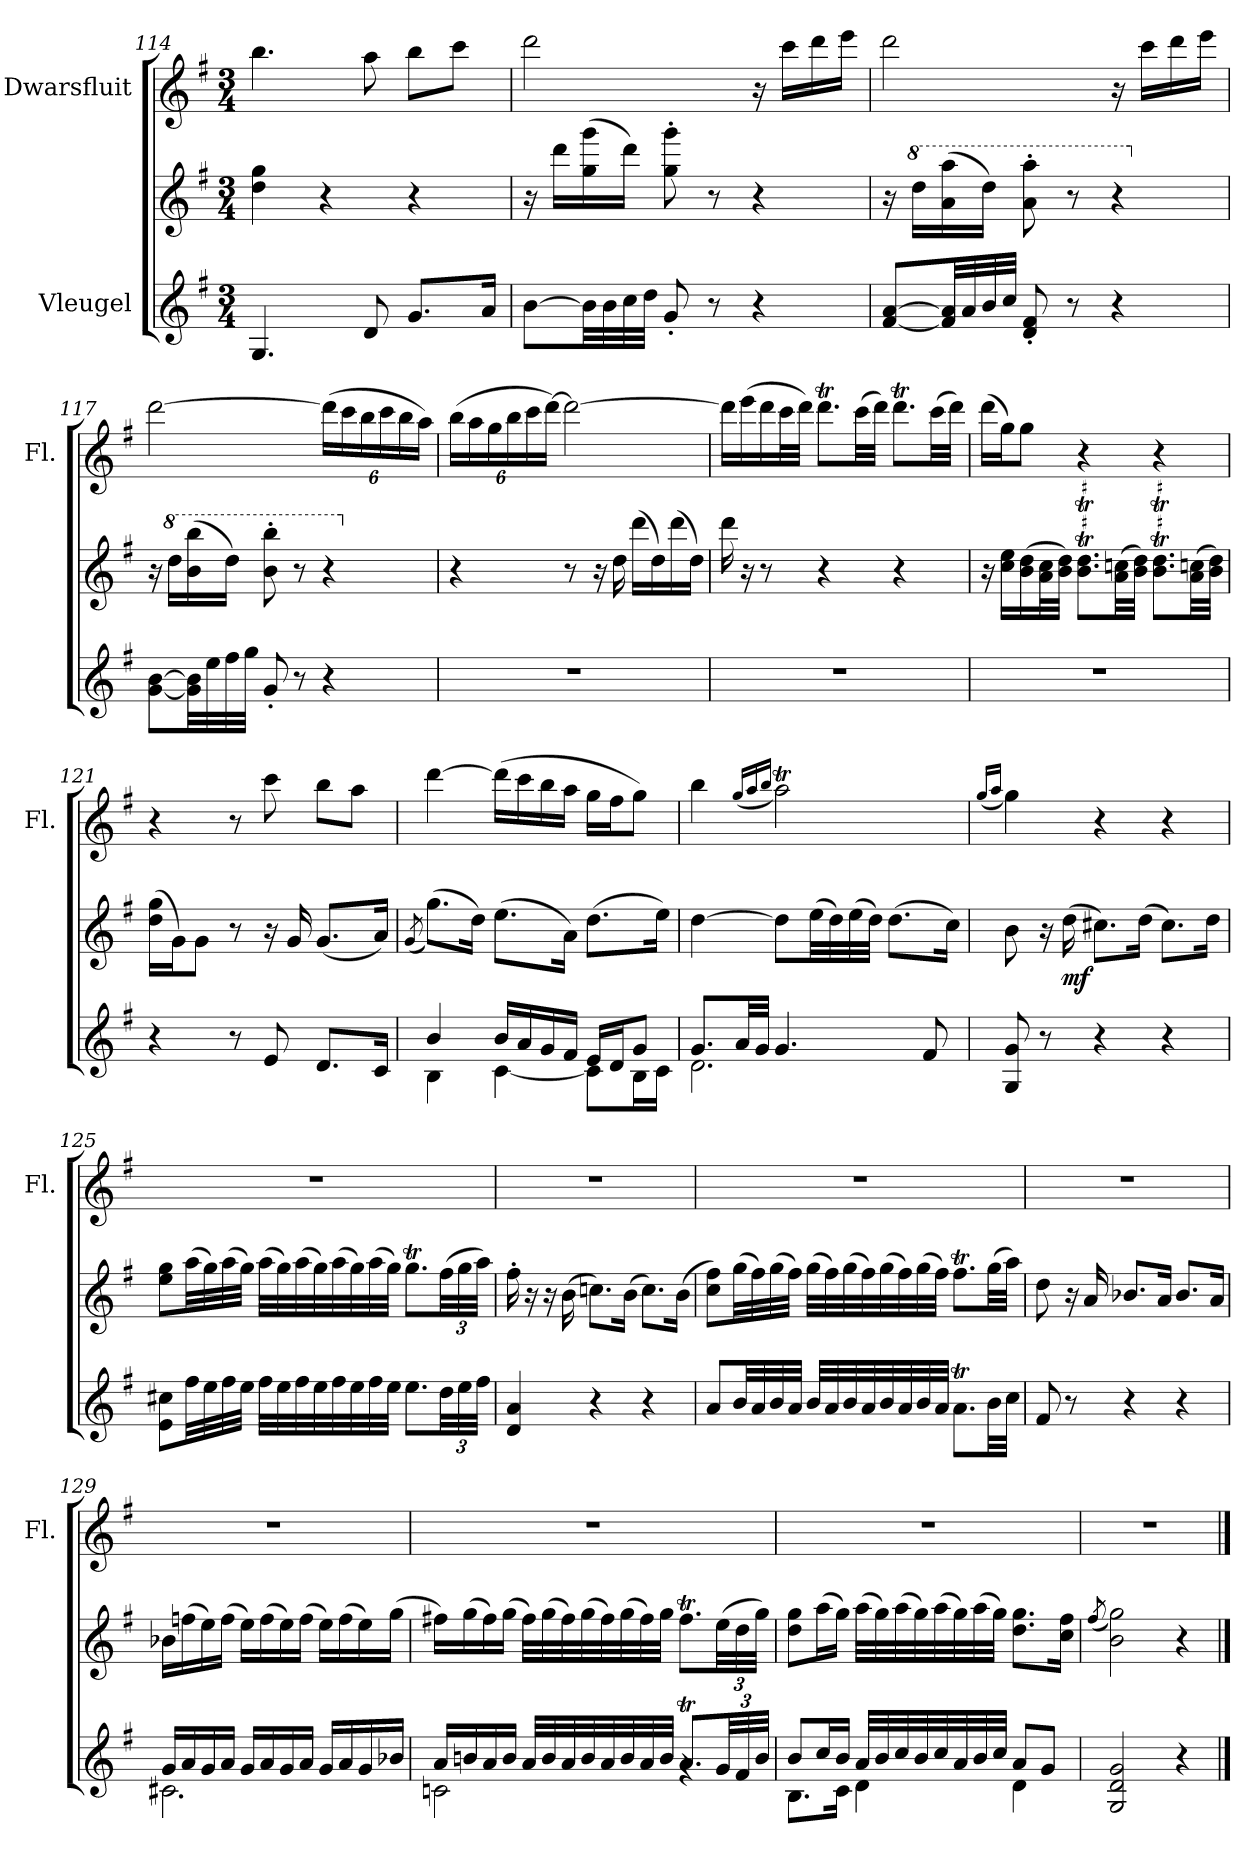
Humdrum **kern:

**kern	**kern	**dynam	**kern
*part2	*part2	*part2	*part1
*staff3	*staff2	*staff2/3	*staff1
*I"Vleugel	*	*	*I"Dwarsfluit
*	*	*	*I'Fl.
*clefG2	*clefG2	*	*clefG2
*k[f#]	*k[f#]	*	*k[f#]
*M3/4	*M3/4	*	*M3/4
=114	=114	=114	=114
4.G/	4dd\ 4gg\	.	4.bb\
.	4r	.	.
8d/	.	.	8aa\
8.g/L	4r	.	8bb\L
.	.	.	8ccc\J
16a/Jk	.	.	.
!!LO:LB:g=z
=115	=115	=115	=115
[8b\L	16r	.	2ddd\
.	16ddd\LL	.	.
32b\LL]	(16gg\ 16ggg\	.	.
32b\	.	.	.
32cc\	16ddd\JJ)	.	.
32dd\JJJ	.	.	.
8g'/	8gg\' 8ggg\'	.	.
8r	8r	.	.
4r	4r	.	16r
.	.	.	16ccc\LL
.	.	.	16ddd\
.	.	.	16eee\JJ
=116	=116	=116	=116
[8f#/ [8a/L	16r	.	2ddd\
*	*8va	*	*
.	16ddd\LL	.	.
32f#/] 32a/]LL	(16aa\ 16aaa\	.	.
32a/	.	.	.
32b/	16ddd\JJ)	.	.
32cc/JJJ	.	.	.
8d/' 8f#/'	8aa\' 8aaa\'	.	.
8r	8r	.	.
4r	4r	.	16r
.	.	.	16ccc\LL
.	.	.	16ddd\
.	.	.	16eee\JJ
=117	=117	=117	=117
*	*X8va	*	*
[8g\ [8b\L	16r	.	[2ddd\
*	*8va	*	*
.	16ddd\LL	.	.
32g\] 32b\]LL	(16bb\ 16bbb\	.	.
32ee\	.	.	.
32ff#\	16ddd\JJ)	.	.
32gg\JJJ	.	.	.
8g'/	8bb\' 8bbb\'	.	.
8r	8r	.	.
*	*	*	*Xbrackettup
4r	4r	.	(24ddd\LL]
.	.	.	24ccc\
.	.	.	24bb\
.	.	.	24ccc\
.	.	.	24bb\
.	.	.	24aa\JJ)
!!LO:LB:g=z
=118	=118	=118	=118
*	*X8va	*	*
2.r	4r	.	(24bb\LL
.	.	.	24aa\
.	.	.	24gg\
.	.	.	24bb\
.	.	.	24ccc\
.	.	.	[24ddd\JJ)
.	8r	.	2ddd\_
.	16r	.	.
.	16dd\	.	.
.	(16ddd\LL	.	.
.	16dd\)	.	.
.	(16ddd\	.	.
.	16dd\JJ)	.	.
=119	=119	=119	=119
2.r	16ddd\	.	16ddd\LL]
.	16r	.	(16eee\
.	8r	.	16ddd\
.	.	.	32ccc\L
.	.	.	32ddd\JJJ)
.	4r	.	8.dddT\L
.	.	.	(32ccc\LL
.	.	.	32ddd\JJJ)
.	4r	.	8.dddT\L
.	.	.	(32ccc\LL
.	.	.	32ddd\JJJ)
=120	=120	=120	=120
2.r	16r	.	(16ddd\LL
.	16cc\ 16ee\LL	.	16gg\J)
.	(16b\ 16dd\	.	8gg\J
.	32a\ 32cc\L	.	.
.	32b\ 32dd\JJJ)	.	.
.	8.b\T 8.dd\TL	.	4r
.	(32a\ 32cc\LL	.	.
.	32b\ 32dd\JJJ)	.	.
.	8.b\T 8.dd\TL	.	4r
.	(32a\ 32cc\LL	.	.
.	32b\ 32dd\JJJ)	.	.
!!LO:LB:g=z
=121	=121	=121	=121
4r	(16dd\ 16gg\LL	.	4r
.	16g\J)	.	.
.	8g\J	.	.
8r	8r	.	8r
8e/	16r	.	8ccc\
.	16g/	.	.
8.d/L	(8.g/L	.	8bb\L
.	.	.	8aa\J
16c/Jk	16a/Jk)	.	.
=122	=122	=122	=122
.	(8qg/	.	.
*^	*	*	*
4b/	4B\	(8.gg\L)	.	[4ddd\
.	.	16dd\Jk)	.	.
16b/LL	[4c\	(8.ee\L	.	(16ddd\LL]
16a/	.	.	.	16ccc\
16g/	.	.	.	16bb\
16f#/JJ	.	16a\Jk)	.	16aa\JJ
16e/LL	8c\L]	(8.dd\L	.	16gg\LL
16d/J	.	.	.	16ff#\J
8g/J	16B\L	.	.	8gg\J)
.	16c\JJ	16ee\Jk)	.	.
=123	=123	=123	=123	=123
8.g/L	2.d\	[4dd\	.	4bb\
32a/LL	.	.	.	.
32g/JJJ	.	.	.	.
.	.	.	.	(16qgg/LL
.	.	.	.	16qaa/
.	.	.	.	16qbb/JJ
4.g/	.	8dd\L]	.	2aaT\)
.	.	(32ee\LL	.	.
.	.	32dd\)	.	.
.	.	(32ee\	.	.
.	.	32dd\JJJ)	.	.
.	.	(8.dd\L	.	.
8f#/	.	.	.	.
.	.	16cc\Jk)	.	.
*v	*v	*	*	*
!!LO:PB:g=z
=124	=124	=124	=124
.	.	.	(16qgg/LL
.	.	.	16qaa/JJ
8G/ 8g/	8b\	.	4gg\)
8r	16r	.	.
!	!	!LO:DY:b	!
.	(16dd\	mf	.
4r	8.cc#X\L)	.	4r
.	(16dd\Jk	.	.
4r	8.cc#\L)	.	4r
.	16dd\Jk	.	.
=125	=125	=125	=125
8e\ 8cc#X\L	8ee\ 8gg\L	.	2.r
32ff#\LL	(32aa\LL	.	.
32ee\	32gg\)	.	.
32ff#\	(32aa\	.	.
32ee\JJJ	32gg\JJJ)	.	.
32ff#\LLL	(32aa\LLL	.	.
32ee\	32gg\)	.	.
32ff#\	(32aa\	.	.
32ee\	32gg\)	.	.
32ff#\	(32aa\	.	.
32ee\	32gg\)	.	.
32ff#\	(32aa\	.	.
32ee\JJJ	32gg\JJJ)	.	.
8.ee\L	8.ggT\L	.	.
*Xbrackettup	*Xbrackettup	*	*
48dd\LL	(48ff#\LL	.	.
48ee\	48gg\	.	.
48ff#\JJJ	48aa\JJJ)	.	.
=126	=126	=126	=126
4d/ 4a/	16ff#'\	.	2.r
.	16r	.	.
.	16r	.	.
.	(16b\	.	.
4r	8.ccn\L)	.	.
.	(16b\Jk	.	.
4r	8.cc\L)	.	.
.	(16b\Jk	.	.
!!LO:LB:g=z
=127	=127	=127	=127
8a/L	8cc\ 8ff#\L)	.	2.r
32b/LL	(32gg\LL	.	.
32a/	32ff#\)	.	.
32b/	(32gg\	.	.
32a/JJJ	32ff#\JJJ)	.	.
32b/LLL	(32gg\LLL	.	.
32a/	32ff#\)	.	.
32b/	(32gg\	.	.
32a/	32ff#\)	.	.
32b/	(32gg\	.	.
32a/	32ff#\)	.	.
32b/	(32gg\	.	.
32a/JJJ	32ff#\JJJ)	.	.
8.aT\L	8.ff#t\L	.	.
32b\LL	(32gg\LL	.	.
32cc\JJJ	32aa\JJJ)	.	.
=128	=128	=128	=128
8f#/	8dd\	.	2.r
8r	16r	.	.
.	16a/	.	.
4r	8.b-X/L	.	.
.	16a/Jk	.	.
4r	8.b-/L	.	.
.	16a/Jk	.	.
=129	=129	=129	=129
*^	*	*	*
16g/LL	2.c#X\	16b-X\LL	.	2.r
16a/	.	(16ffn\	.	.
16g/	.	16ee\)	.	.
16a/JJ	.	(16ff\JJ	.	.
16g/LL	.	16ee\LL)	.	.
16a/	.	(16ff\	.	.
16g/	.	16ee\)	.	.
16a/JJ	.	(16ff\JJ	.	.
16g/LL	.	16ee\LL)	.	.
16a/	.	(16ff\	.	.
16g/	.	16ee\)	.	.
16b-X/JJ	.	(16gg\JJ	.	.
!!LO:LB:g=z
=130	=130	=130	=130	=130
16a/LL	2cn\	16ff#X\LL)	.	2.r
16bn/	.	(16gg\	.	.
16a/	.	16ff#\)	.	.
16b/JJ	.	(16gg\JJ	.	.
32a/LLL	.	32ff#\LLL)	.	.
32b/	.	(32gg\	.	.
32a/	.	32ff#\)	.	.
32b/	.	(32gg\	.	.
32a/	.	32ff#\)	.	.
32b/	.	(32gg\	.	.
32a/	.	32ff#\)	.	.
32b/JJJ	.	32gg\JJJ	.	.
8.aT/L	4rg	8.ff#t\L	.	.
48g/LL	.	(48ee\LL	.	.
48f#/	.	48dd\	.	.
48b/JJJ	.	48gg\JJJ)	.	.
=131	=131	=131	=131	=131
8b/L	8.B\L	8dd\ 8gg\L	.	2.r
16cc/L	.	(16aa\L	.	.
16b/JJ	16c\Jk	16gg\JJ)	.	.
32a/LLL	4d\	(32aa\LLL	.	.
32b/	.	32gg\)	.	.
32cc/	.	(32aa\	.	.
32b/	.	32gg\)	.	.
32cc/	.	(32aa\	.	.
32a/	.	32gg\)	.	.
32b/	.	(32aa\	.	.
32cc/JJJ	.	32gg\JJJ)	.	.
8a/L	4d\	8.dd\ 8.gg\L	.	.
8g/J	.	.	.	.
.	.	16cc\ 16ff#\Jk	.	.
*v	*v	*	*	*
=132	=132	=132	=132
.	(8qff#/	.	.
2G/ 2d/ 2g/	2b\ 2gg\)	.	2.r
4r	4r	.	.
==	==	==	==
*-	*-	*-	*-
